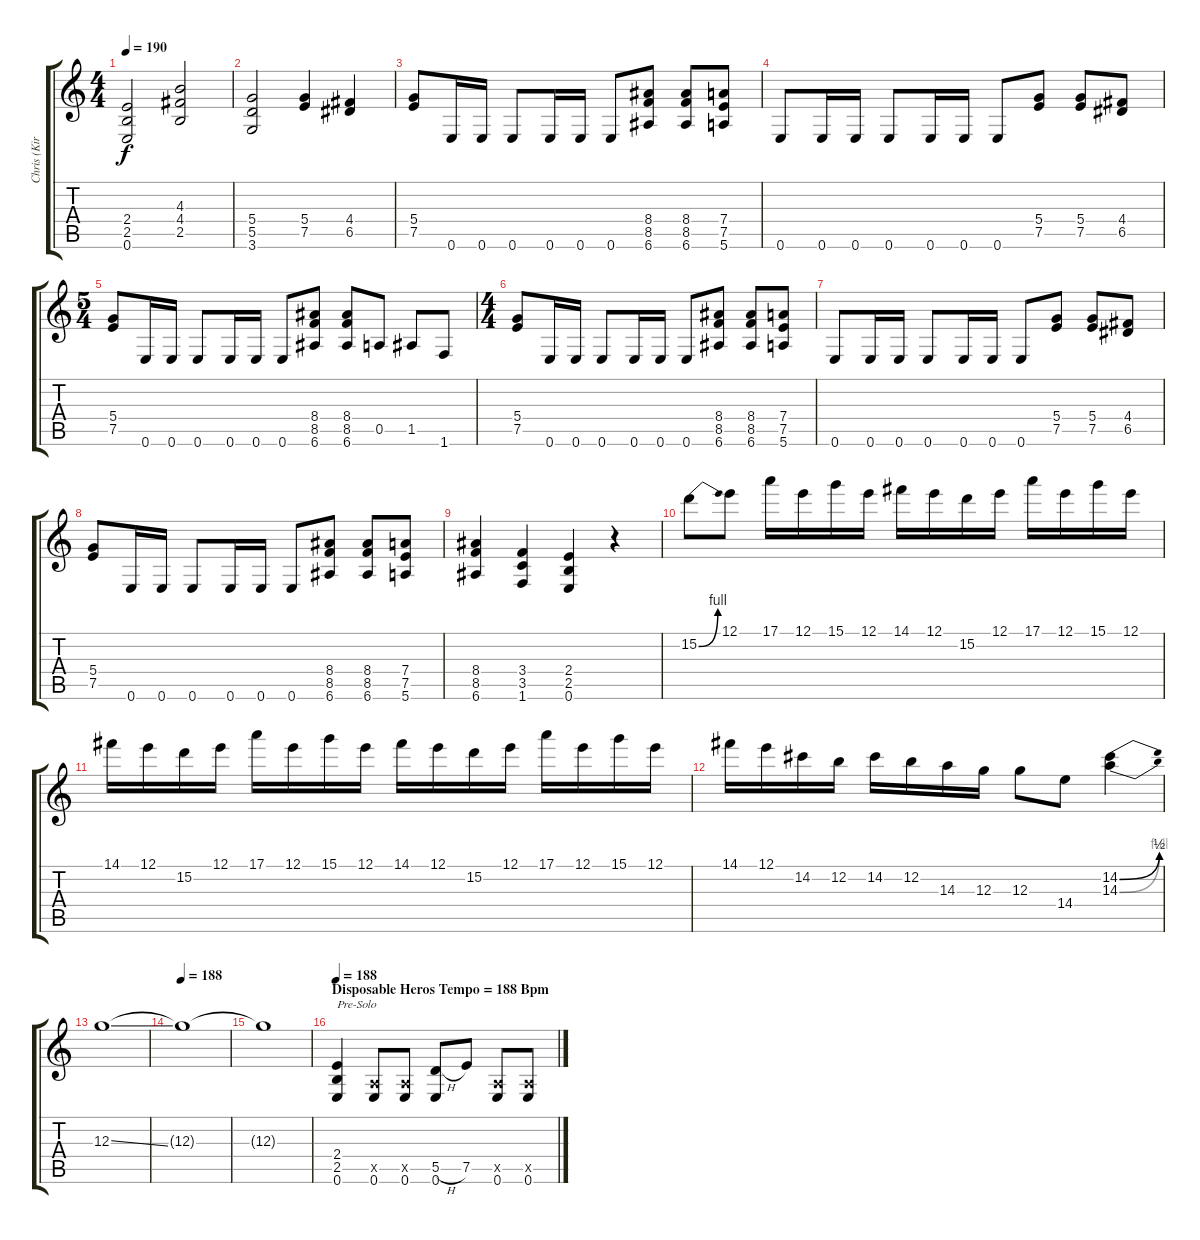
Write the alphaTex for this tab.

\track ("Chris (Kirks Guitar's)" "Chris (Kir") {instrument overdrivenguitar}
\staff {score tabs}
\tuning (E4 B3 G3 D3 A2 E2) {hide}
\ts (4 4)
\tempo 190
\clef g2
\ks c
(2.4 2.5 0.6).2{dy f} (4.3 4.4 2.5).2 |
(5.4 5.5 3.6).2 (5.4 7.5).4 (4.4 6.5).4 |
(5.4 7.5).8 0.6.16 0.6.16 0.6.8 0.6.16 0.6.16 0.6.8 (8.4 8.5 6.6).8 (8.4 8.5 6.6).8 (7.4 7.5 5.6).8 |
0.6.8 0.6.16 0.6.16 0.6.8 0.6.16 0.6.16 0.6.8 (5.4 7.5).8 (5.4 7.5).8 (4.4 6.5).8 |
\ts (5 4)
(5.4 7.5).8 0.6.16 0.6.16 0.6.8 0.6.16 0.6.16 0.6.8 (8.4 8.5 6.6).8 (8.4 8.5 6.6).8 0.5.8 1.5.8 1.6.8 |
\ts (4 4)
(5.4 7.5).8 0.6.16 0.6.16 0.6.8 0.6.16 0.6.16 0.6.8 (8.4 8.5 6.6).8 (8.4 8.5 6.6).8 (7.4 7.5 5.6).8 |
0.6.8 0.6.16 0.6.16 0.6.8 0.6.16 0.6.16 0.6.8 (5.4 7.5).8 (5.4 7.5).8 (4.4 6.5).8 |
(5.4 7.5).8 0.6.16 0.6.16 0.6.8 0.6.16 0.6.16 0.6.8 (8.4 8.5 6.6).8 (8.4 8.5 6.6).8 (7.4 7.5 5.6).8 |
(8.4 8.5 6.6).4 (3.4 3.5 1.6).4 (2.4 2.5 0.6).4 r.4 |
15.2{be (bend 0 0 60 4)}.8{volume 16} 12.1.8 17.1.16 12.1.16 15.1.16 12.1.16 14.1.16 12.1.16 15.2.16 12.1.16 17.1.16 12.1.16 15.1.16 12.1.16 |
14.1.16 12.1.16 15.2.16 12.1.16 17.1.16 12.1.16 15.1.16 12.1.16 14.1.16 12.1.16 15.2.16 12.1.16 17.1.16 12.1.16 15.1.16 12.1.16 |
14.1.16 12.1.16 14.2.16 12.2.16 14.2.16 12.2.16 14.3.16 12.3.16 12.3.8 14.4.8 (14.2{be (bend 0 0 60 2)} 14.3{be (bend 0 0 60 4)}).4 |
12.3{ss}.1 |
\tempo 188
12.3{t}.1 |
12.3{t}.1 |
\section ("" "Disposable Heros Tempo = 188 Bpm")
\tempo 188
(2.4 2.5 0.6).4{txt "Pre-Solo" instrument overdrivenguitar} (0.5{x} 0.6).8 (0.5{x} 0.6).8 (5.5{h} 0.6).8 7.5.8 (0.5{x} 0.6).8 (0.5{x} 0.6).8
